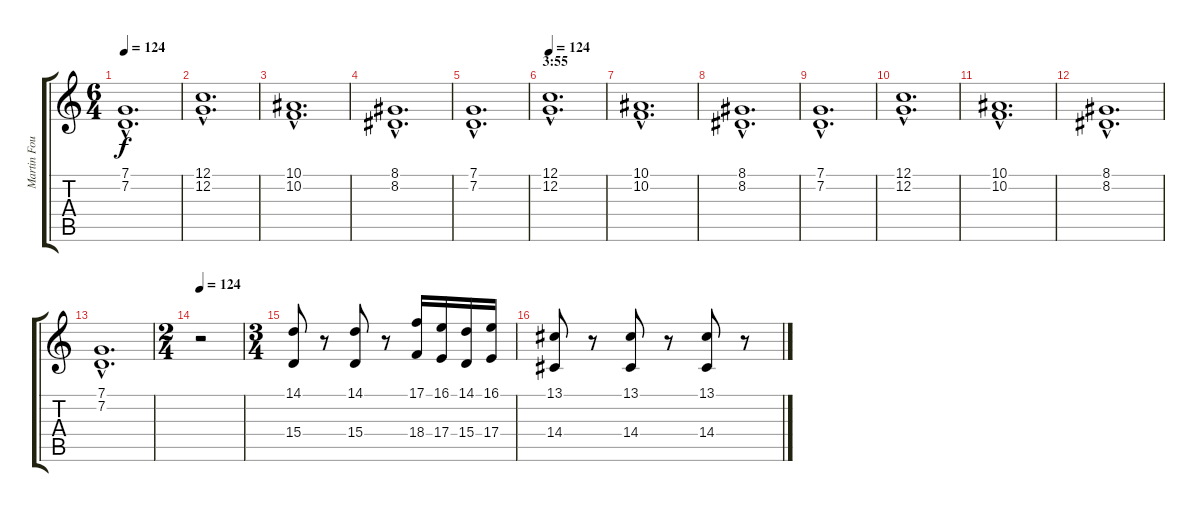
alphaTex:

\track ("Martin Foul (Unwashed Pianist)" "Martin Fou") {instrument stringensemble1}
\staff {score tabs}
\tuning (C4 G3 E3 B2 F2 C2) {hide}
\ts (6 4)
\tempo 124
\clef g2
\ks c
(7.1{hac} 7.2{hac}).1{d dy f} |
(12.1{hac} 12.2{hac}).1{d} |
(10.1{hac} 10.2{hac}).1{d} |
(8.1{hac} 8.2{hac}).1{d} |
(7.1{hac} 7.2{hac}).1{d} |
\section ("" "3:55")
\tempo 124
(12.1{hac} 12.2{hac}).1{d volume 13 balance 6 instrument synthstrings1} |
(10.1{hac} 10.2{hac}).1{d} |
(8.1{hac} 8.2{hac}).1{d} |
(7.1{hac} 7.2{hac}).1{d} |
(12.1{hac} 12.2{hac}).1{d} |
(10.1{hac} 10.2{hac}).1{d} |
(8.1{hac} 8.2{hac}).1{d} |
(7.1{hac} 7.2{hac}).1{d} |
\ts (2 4)
\tempo 124
r.2 |
\ts (3 4)
(14.1 15.4).8{volume 16 balance 6 instrument stringensemble1} r.8 (14.1 15.4).8 r.8 (17.1 18.4).16 (16.1 17.4).16 (14.1 15.4).16 (16.1 17.4).16 |
(13.1 14.4).8 r.8 (13.1 14.4).8 r.8 (13.1 14.4).8 r.8
